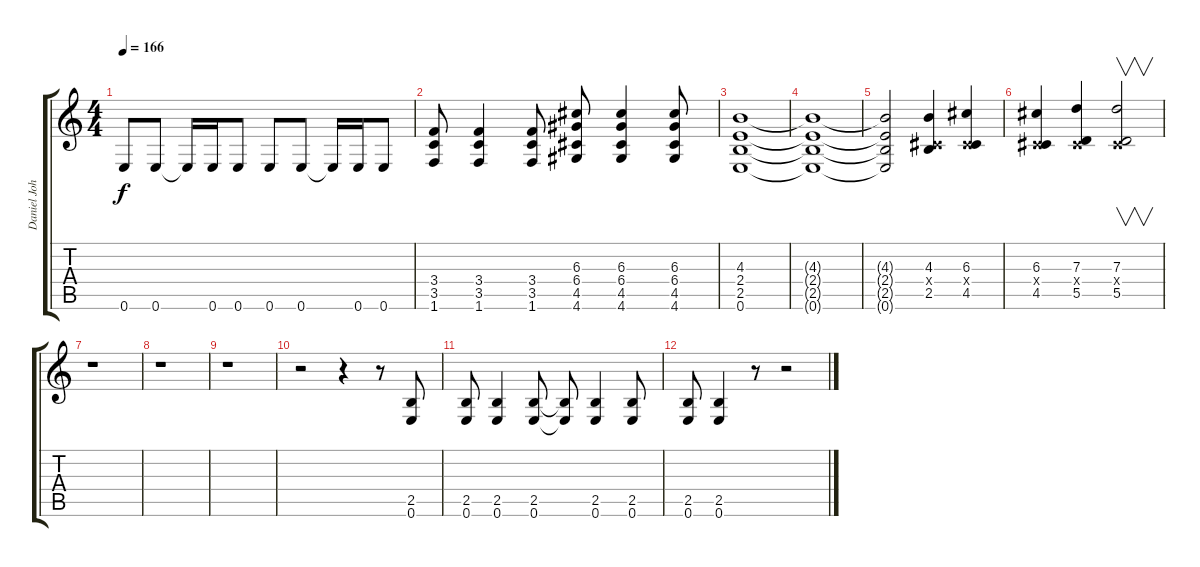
\track ("Daniel Johns (gtr 2)" "Daniel Joh") {instrument distortionguitar}
\staff {score tabs}
\tuning (E4 B3 G3 D3 A2 E2) {hide}
\ts (4 4)
\tempo 166
\clef g2
\ks c
0.6.8{dy f} 0.6.8 0.6{t}.16 0.6.16 0.6.8 0.6.8 0.6.8 0.6{t}.16 0.6.16 0.6.8 |
(3.4 3.5 1.6).8 (3.4 3.5 1.6).4 (3.4 3.5 1.6).8 (6.3 6.4 4.5 4.6).8 (6.3 6.4 4.5 4.6).4 (6.3 6.4 4.5 4.6).8 |
(4.3 2.4 2.5 0.6).1 |
(4.3{t} 2.4{t} 2.5{t} 0.6{t}).1 |
(4.3{t} 2.4{t} 2.5{t} 0.6{t}).2 (4.3 -1.4{x} 2.5).4 (6.3 -1.4{x} 4.5).4 |
(6.3 -1.4{x} 4.5).4 (7.3 -1.4{x} 5.5).4 (7.3 -1.4{x} 5.5).2{v} |
r.1 |
r.1 |
r.1 |
r.2 r.4 r.8 (2.5 0.6).8 |
(2.5 0.6).8 (2.5 0.6).4 (2.5 0.6).8 (2.5{t} 0.6{t}).8 (2.5 0.6).4 (2.5 0.6).8 |
(2.5 0.6).8 (2.5 0.6).4 r.8 r.2
